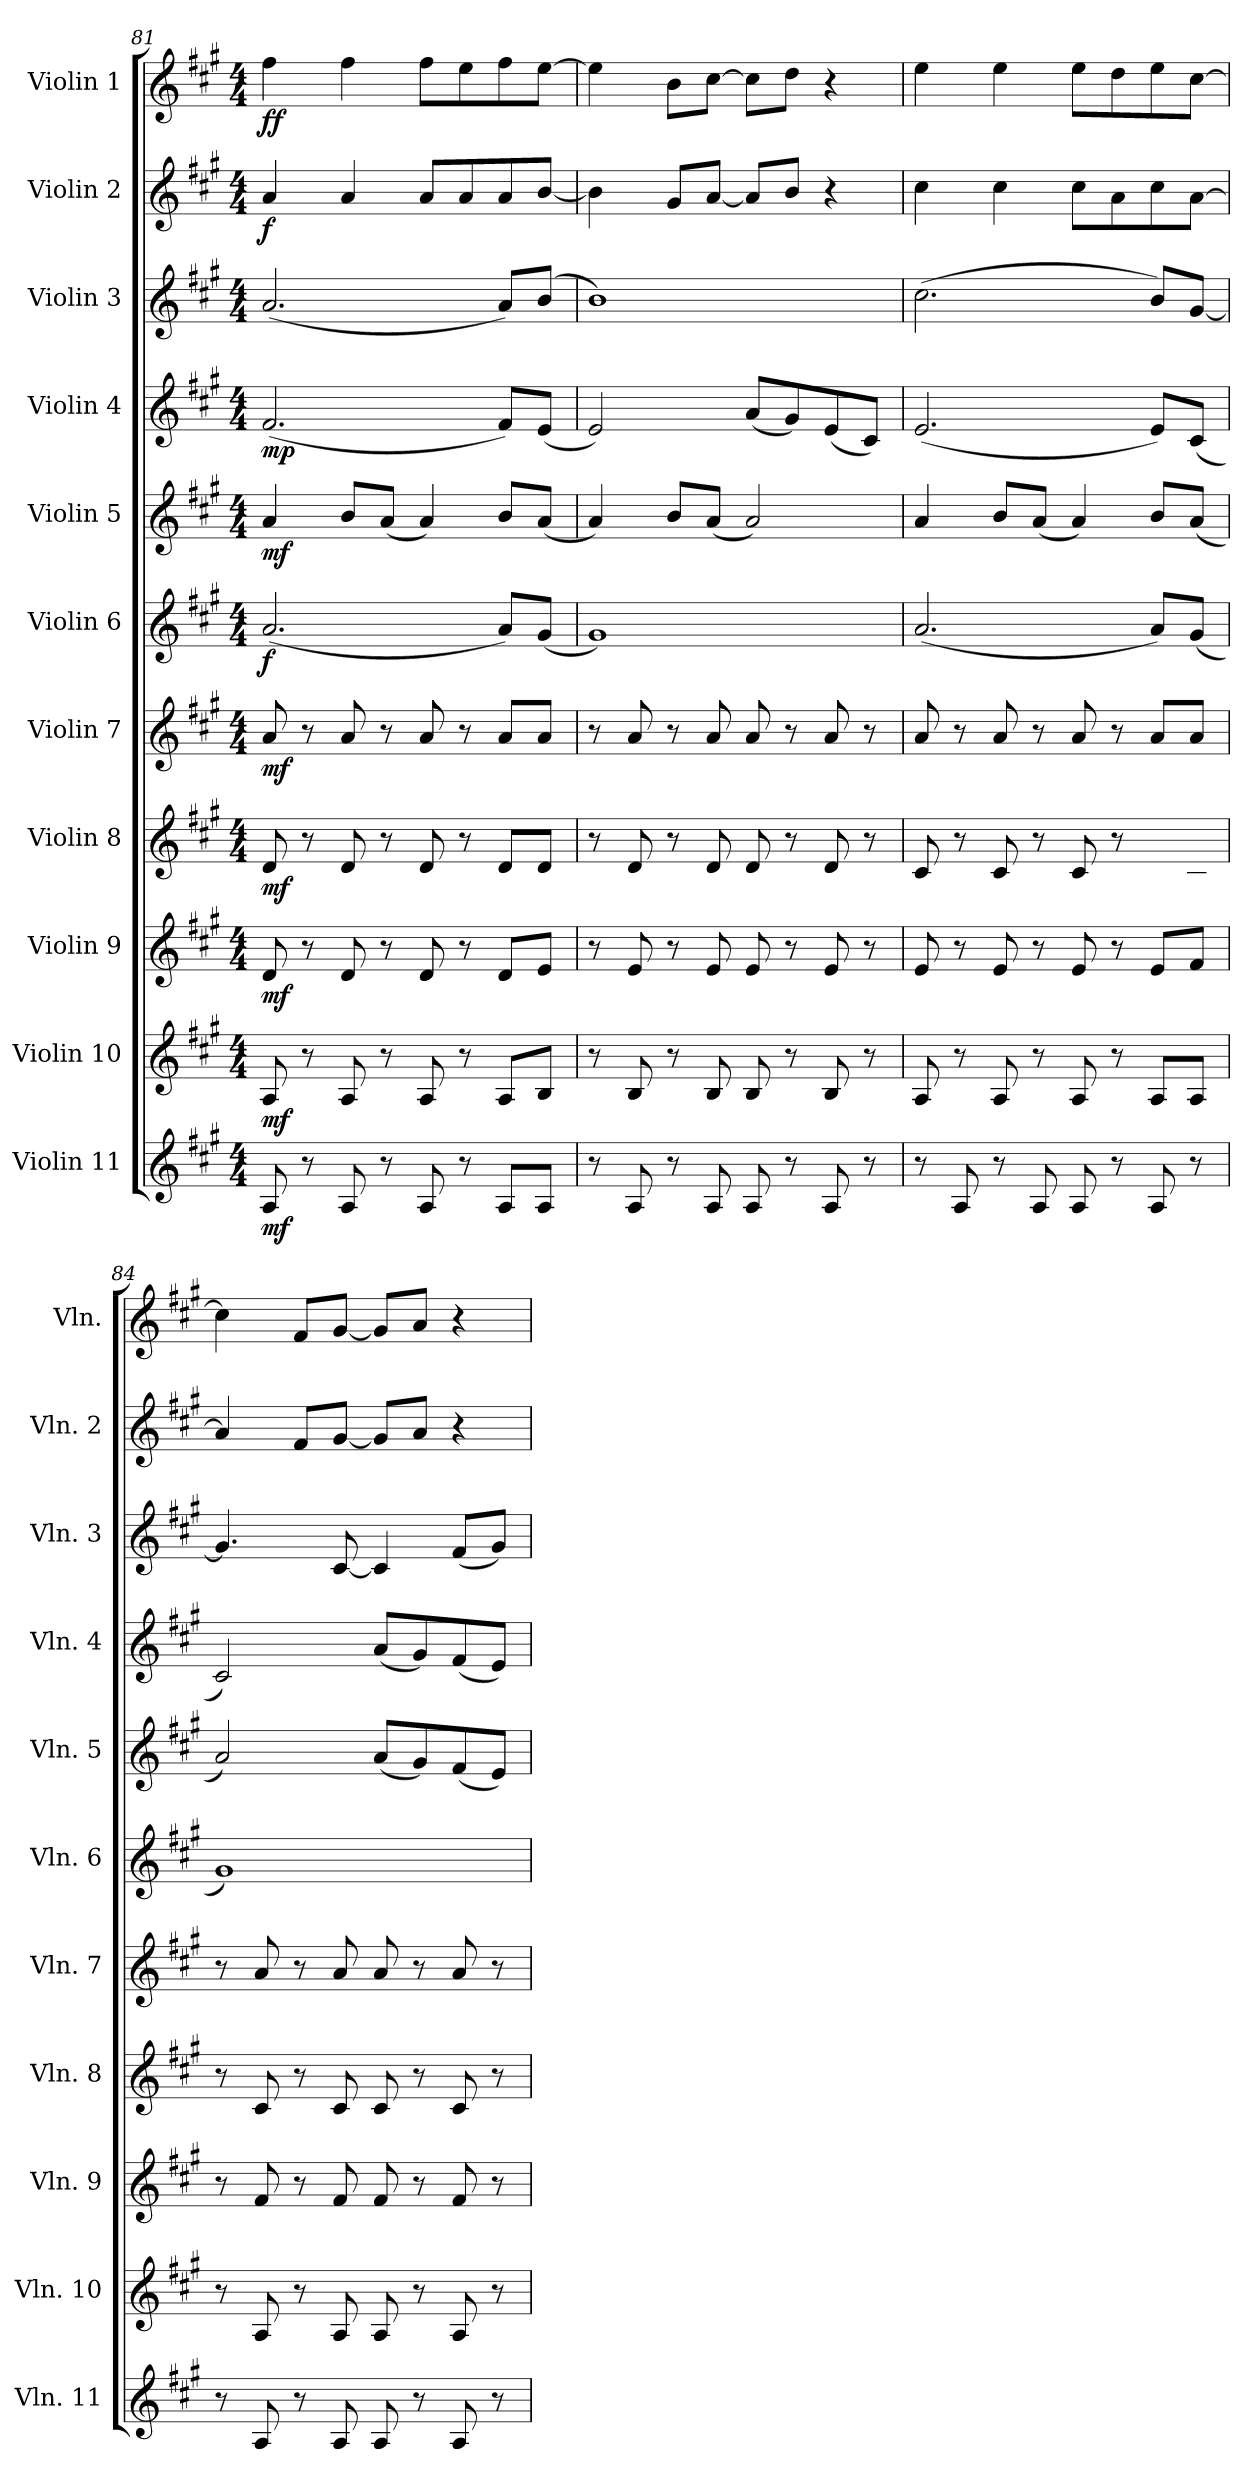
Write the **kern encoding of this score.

**kern	**dynam	**kern	**dynam	**kern	**dynam	**kern	**dynam	**kern	**dynam	**kern	**dynam	**kern	**dynam	**kern	**dynam	**kern	**kern	**dynam	**kern	**dynam
*part11	*part11	*part10	*part10	*part9	*part9	*part8	*part8	*part7	*part7	*part6	*part6	*part5	*part5	*part4	*part4	*part3	*part2	*part2	*part1	*part1
*staff11	*staff11	*staff10	*staff10	*staff9	*staff9	*staff8	*staff8	*staff7	*staff7	*staff6	*staff6	*staff5	*staff5	*staff4	*staff4	*staff3	*staff2	*staff2	*staff1	*staff1
*I"Violin 11	*	*I"Violin 10	*	*I"Violin 9	*	*I"Violin 8	*	*I"Violin 7	*	*I"Violin 6	*	*I"Violin 5	*	*I"Violin 4	*	*I"Violin 3	*I"Violin 2	*	*I"Violin 1	*
*I'Vln. 11	*	*I'Vln. 10	*	*I'Vln. 9	*	*I'Vln. 8	*	*I'Vln. 7	*	*I'Vln. 6	*	*I'Vln. 5	*	*I'Vln. 4	*	*I'Vln. 3	*I'Vln. 2	*	*I'Vln.	*
!!LO:PB:g=z
*clefG2	*	*clefG2	*	*clefG2	*	*clefG2	*	*clefG2	*	*clefG2	*	*clefG2	*	*clefG2	*	*clefG2	*clefG2	*	*clefG2	*
*k[f#c#g#]	*	*k[f#c#g#]	*	*k[f#c#g#]	*	*k[f#c#g#]	*	*k[f#c#g#]	*	*k[f#c#g#]	*	*k[f#c#g#]	*	*k[f#c#g#]	*	*k[f#c#g#]	*k[f#c#g#]	*	*k[f#c#g#]	*
*M4/4	*	*M4/4	*	*M4/4	*	*M4/4	*	*M4/4	*	*M4/4	*	*M4/4	*	*M4/4	*	*M4/4	*M4/4	*	*M4/4	*
=81	=81	=81	=81	=81	=81	=81	=81	=81	=81	=81	=81	=81	=81	=81	=81	=81	=81	=81	=81	=81
!	!LO:DY:b	!	!LO:DY:b	!	!LO:DY:b	!	!LO:DY:b	!	!LO:DY:b	!	!LO:DY:b	!	!LO:DY:b	!	!LO:DY:b	!	!	!LO:DY:b	!	!LO:DY:b
8A/	mf	8A/	mf	8d/	mf	8d/	mf	8a/	mf	(<2.a/	f	4a/	mf	(<2.f#/	mp	(<2.a/	4a/	f	4ff#\	ff
8r	.	8r	.	8r	.	8r	.	8r	.	.	.	.	.	.	.	.	.	.	.	.
8A/	.	8A/	.	8d/	.	8d/	.	8a/	.	.	.	8b/L	.	.	.	.	4a/	.	4ff#\	.
8r	.	8r	.	8r	.	8r	.	8r	.	.	.	(<8a/J	.	.	.	.	.	.	.	.
8A/	.	8A/	.	8d/	.	8d/	.	8a/	.	.	.	4a/)	.	.	.	.	8a/L	.	8ff#\L	.
8r	.	8r	.	8r	.	8r	.	8r	.	.	.	.	.	.	.	.	8a/	.	8ee\	.
8A/L	.	8A/L	.	8d/L	.	8d/L	.	8a/L	.	8a/L)	.	8b/L	.	8f#/L)	.	8a/L)	8a/	.	8ff#\	.
8A/J	.	8B/J	.	8e/J	.	8d/J	.	8a/J	.	(<8g#/J	.	(<8a/J	.	(<8e/J	.	(<8b/J	[8b/J	.	[8ee\J	.
=82	=82	=82	=82	=82	=82	=82	=82	=82	=82	=82	=82	=82	=82	=82	=82	=82	=82	=82	=82	=82
8r	.	8r	.	8r	.	8r	.	8r	.	1g#)	.	4a/)	.	2e/)	.	1b)	4b\]	.	4ee\]	.
8A/	.	8B/	.	8e/	.	8d/	.	8a/	.	.	.	.	.	.	.	.	.	.	.	.
8r	.	8r	.	8r	.	8r	.	8r	.	.	.	8b/L	.	.	.	.	8g#/L	.	8b\L	.
8A/	.	8B/	.	8e/	.	8d/	.	8a/	.	.	.	(<8a/J	.	.	.	.	[8a/J	.	[8cc#\J	.
8A/	.	8B/	.	8e/	.	8d/	.	8a/	.	.	.	2a/)	.	(<8a/L	.	.	8a/L]	.	8cc#\L]	.
8r	.	8r	.	8r	.	8r	.	8r	.	.	.	.	.	8g#/)	.	.	8b/J	.	8dd\J	.
8A/	.	8B/	.	8e/	.	8d/	.	8a/	.	.	.	.	.	(<8e/	.	.	4r	.	4r	.
8r	.	8r	.	8r	.	8r	.	8r	.	.	.	.	.	8c#/J)	.	.	.	.	.	.
=83	=83	=83	=83	=83	=83	=83	=83	=83	=83	=83	=83	=83	=83	=83	=83	=83	=83	=83	=83	=83
8r	.	8A/	.	8e/	.	8c#/	.	8a/	.	(<2.a/	.	4a/	.	(<2.e/	.	(>2.cc#\	4cc#\	.	4ee\	.
8A/	.	8r	.	8r	.	8r	.	8r	.	.	.	.	.	.	.	.	.	.	.	.
8r	.	8A/	.	8e/	.	8c#/	.	8a/	.	.	.	8b/L	.	.	.	.	4cc#\	.	4ee\	.
8A/	.	8r	.	8r	.	8r	.	8r	.	.	.	(<8a/J	.	.	.	.	.	.	.	.
8A/	.	8A/	.	8e/	.	8c#/	.	8a/	.	.	.	4a/)	.	.	.	.	8cc#\L	.	8ee\L	.
8r	.	8r	.	8r	.	8r	.	8r	.	.	.	.	.	.	.	.	8a\	.	8dd\	.
8A/	.	8A/L	.	8e/L	.	8c#/Lyy	.	8a/L	.	8a/L)	.	8b/L	.	8e/L)	.	8b/L)	8cc#\	.	8ee\	.
8r	.	8A/J	.	8f#/J	.	8c#/J	.	8a/J	.	(<8g#/J	.	(<8a/J	.	(<8c#/J	.	[8g#/J	[8a\J	.	[8cc#\J	.
=84	=84	=84	=84	=84	=84	=84	=84	=84	=84	=84	=84	=84	=84	=84	=84	=84	=84	=84	=84	=84
8r	.	8r	.	8r	.	8r	.	8r	.	1g#)	.	2a/)	.	2c#/)	.	4.g#/]	4a/]	.	4cc#\]	.
8A/	.	8A/	.	8f#/	.	8c#/	.	8a/	.	.	.	.	.	.	.	.	.	.	.	.
8r	.	8r	.	8r	.	8r	.	8r	.	.	.	.	.	.	.	.	8f#/L	.	8f#/L	.
8A/	.	8A/	.	8f#/	.	8c#/	.	8a/	.	.	.	.	.	.	.	[8c#/	[8g#/J	.	[8g#/J	.
8A/	.	8A/	.	8f#/	.	8c#/	.	8a/	.	.	.	(<8a/L	.	(<8a/L	.	4c#/]	8g#/L]	.	8g#/L]	.
8r	.	8r	.	8r	.	8r	.	8r	.	.	.	8g#/)	.	8g#/)	.	.	8a/J	.	8a/J	.
8A/	.	8A/	.	8f#/	.	8c#/	.	8a/	.	.	.	(<8f#/	.	(<8f#/	.	(<8f#/L	4r	.	4r	.
8r	.	8r	.	8r	.	8r	.	8r	.	.	.	8e/J)	.	8e/J)	.	8g#/J)	.	.	.	.
=	=	=	=	=	=	=	=	=	=	=	=	=	=	=	=	=	=	=	=	=
*-	*-	*-	*-	*-	*-	*-	*-	*-	*-	*-	*-	*-	*-	*-	*-	*-	*-	*-	*-	*-
